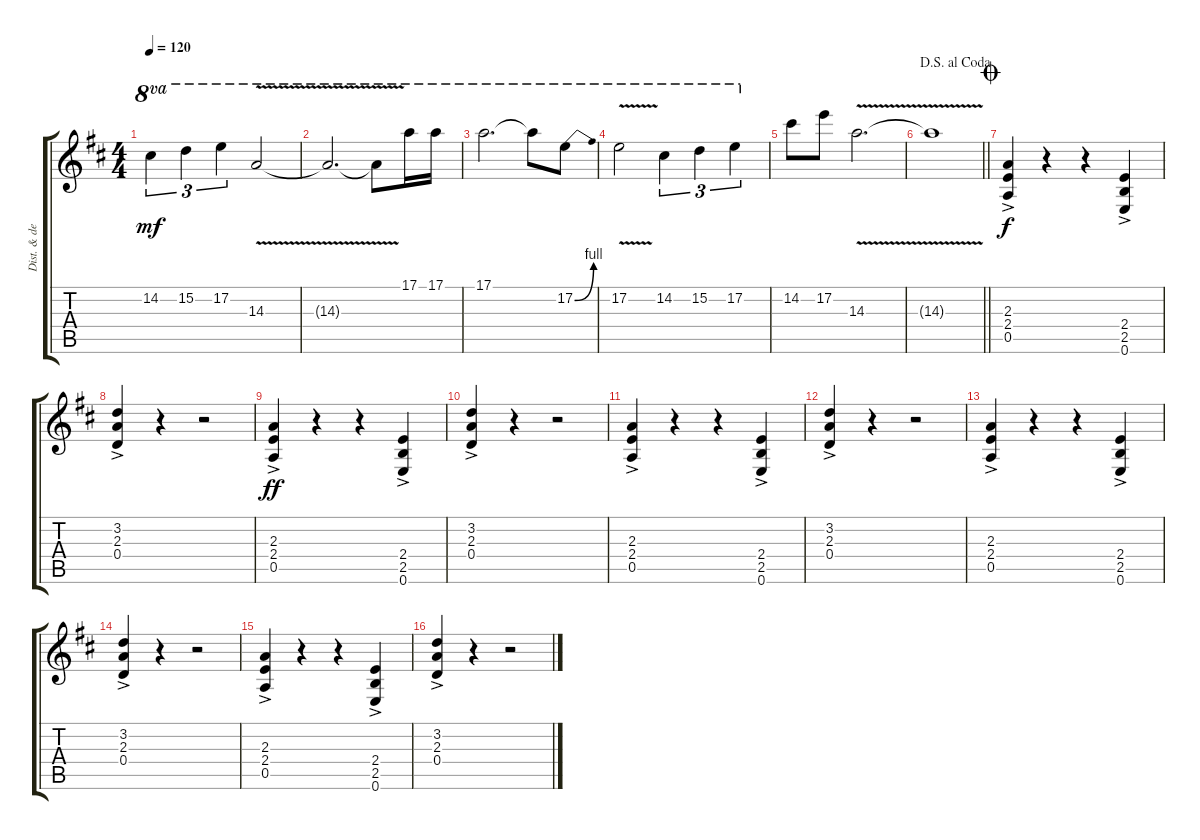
\track ("Dist. & delay" "Dist. & de") {instrument overdrivenguitar}
\staff {score tabs}
\tuning (E4 B3 G3 D3 A2 E2) {hide}
\ts (4 4)
\tempo 120
\clef g2
\ks d
14.2.4{tu (3 2) ot 8va dy mf} 15.2.4{tu (3 2) ot 8va} 17.2.4{tu (3 2) ot 8va} 14.3{v}.2{ot 8va} |
14.3{v t}.2{d ot 8va} 14.3{v t}.8{ot 8va} 17.1.16{ot 8va} 17.1.16{ot 8va} |
17.1.2{d ot 8va} 17.1{t}.8{ot 8va} 17.2{be (bend 0 0 60 4)}.8{ot 8va} |
17.2{v}.2{ot 8va} 14.2.4{tu (3 2) ot 8va} 15.2.4{tu (3 2) ot 8va} 17.2.4{tu (3 2) ot 8va} |
14.2.8 17.2.8 14.3{v}.2{d} |
\jump dalsegnoalcoda
\barLineRight lightlight
14.3{v t}.1 |
\jump coda
(2.3{ac} 2.4{ac} 0.5{ac}).4{dy f} r.4 r.4 (2.4{ac} 2.5{ac} 0.6{ac}).4 |
(3.2{ac} 2.3{ac} 0.4{ac}).4 r.4 r.2 |
(2.3{ac} 2.4{ac} 0.5{ac}).4{dy ff} r.4 r.4 (2.4{ac} 2.5{ac} 0.6{ac}).4 |
(3.2{ac} 2.3{ac} 0.4{ac}).4 r.4 r.2 |
(2.3{ac} 2.4{ac} 0.5{ac}).4 r.4 r.4 (2.4{ac} 2.5{ac} 0.6{ac}).4 |
(3.2{ac} 2.3{ac} 0.4{ac}).4 r.4 r.2 |
(2.3{ac} 2.4{ac} 0.5{ac}).4 r.4 r.4 (2.4{ac} 2.5{ac} 0.6{ac}).4 |
(3.2{ac} 2.3{ac} 0.4{ac}).4 r.4 r.2 |
(2.3{ac} 2.4{ac} 0.5{ac}).4 r.4 r.4 (2.4{ac} 2.5{ac} 0.6{ac}).4 |
(3.2{ac} 2.3{ac} 0.4{ac}).4 r.4 r.2
